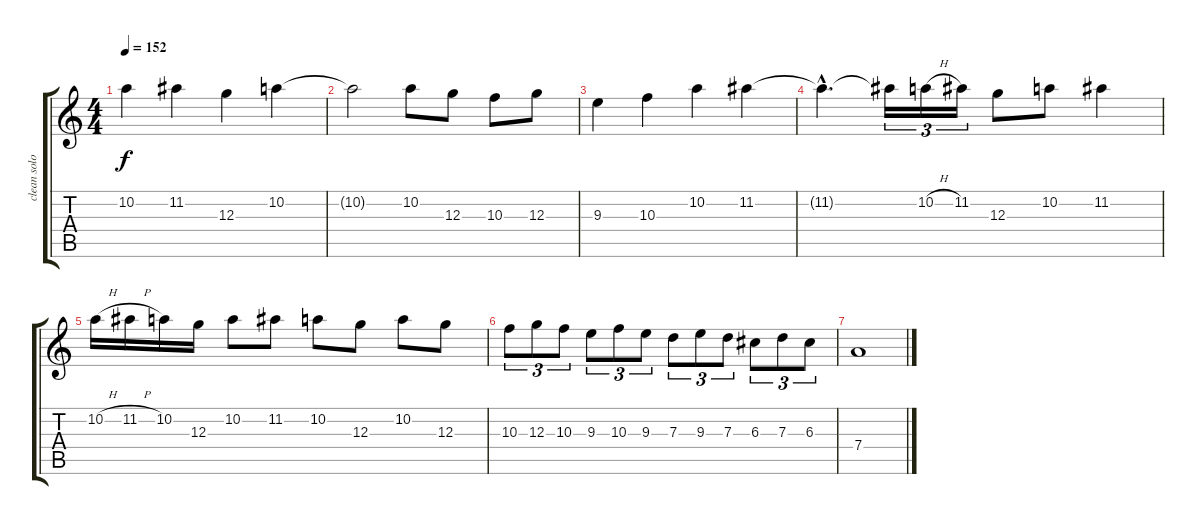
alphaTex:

\track ("clean solo" "clean solo") {instrument acousticguitarnylon}
\staff {score tabs}
\tuning (E4 B3 G3 D3 A2 E2) {hide}
\ts (4 4)
\tempo 152
\clef g2
\ks c
10.2.4{dy f} 11.2.4 12.3.4 10.2.4 |
10.2{t}.2 10.2.8 12.3.8 10.3.8 12.3.8 |
9.3.4 10.3.4 10.2.4 11.2.4 |
11.2{hac t}.4{d} 11.2{t}.16{tu (3 2)} 10.2{h}.16{tu (3 2)} 11.2.16{tu (3 2)} 12.3.8 10.2.8 11.2.4 |
10.2{h}.16 11.2{h}.16 10.2.16 12.3.16 10.2.8 11.2.8 10.2.8 12.3.8 10.2.8 12.3.8 |
10.3.8{tu (3 2)} 12.3.8{tu (3 2)} 10.3.8{tu (3 2)} 9.3.8{tu (3 2)} 10.3.8{tu (3 2)} 9.3.8{tu (3 2)} 7.3.8{tu (3 2)} 9.3.8{tu (3 2)} 7.3.8{tu (3 2)} 6.3.8{tu (3 2)} 7.3.8{tu (3 2)} 6.3.8{tu (3 2)} |
7.4.1
